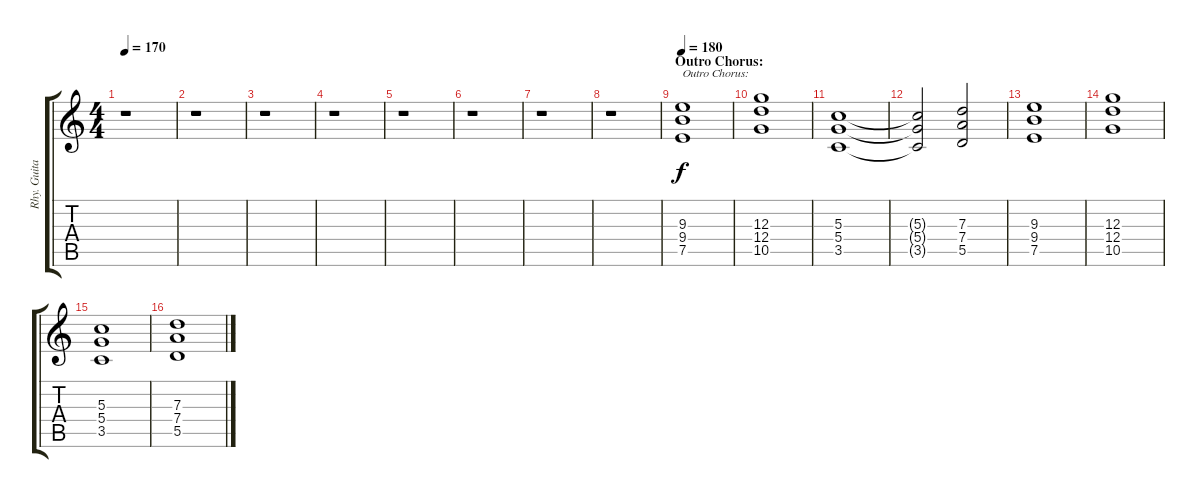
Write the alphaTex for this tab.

\track ("Rhy. Guitar 2" "Rhy. Guita") {instrument distortionguitar}
\staff {score tabs}
\tuning (E4 B3 G3 D3 A2 E2) {hide}
\ts (4 4)
\tempo 170
\clef g2
\ks c
r.1{dy f} |
r.1 |
r.1 |
r.1 |
r.1 |
r.1 |
r.1 |
r.1 |
\section ("" "Outro Chorus:")
\tempo 180
(9.3 9.4 7.5).1{txt "Outro Chorus:"} |
(12.3 12.4 10.5).1 |
(5.3 5.4 3.5).1 |
(5.3{t} 5.4{t} 3.5{t}).2 (7.3 7.4 5.5).2 |
(9.3 9.4 7.5).1 |
(12.3 12.4 10.5).1 |
(5.3 5.4 3.5).1 |
(7.3 7.4 5.5).1
